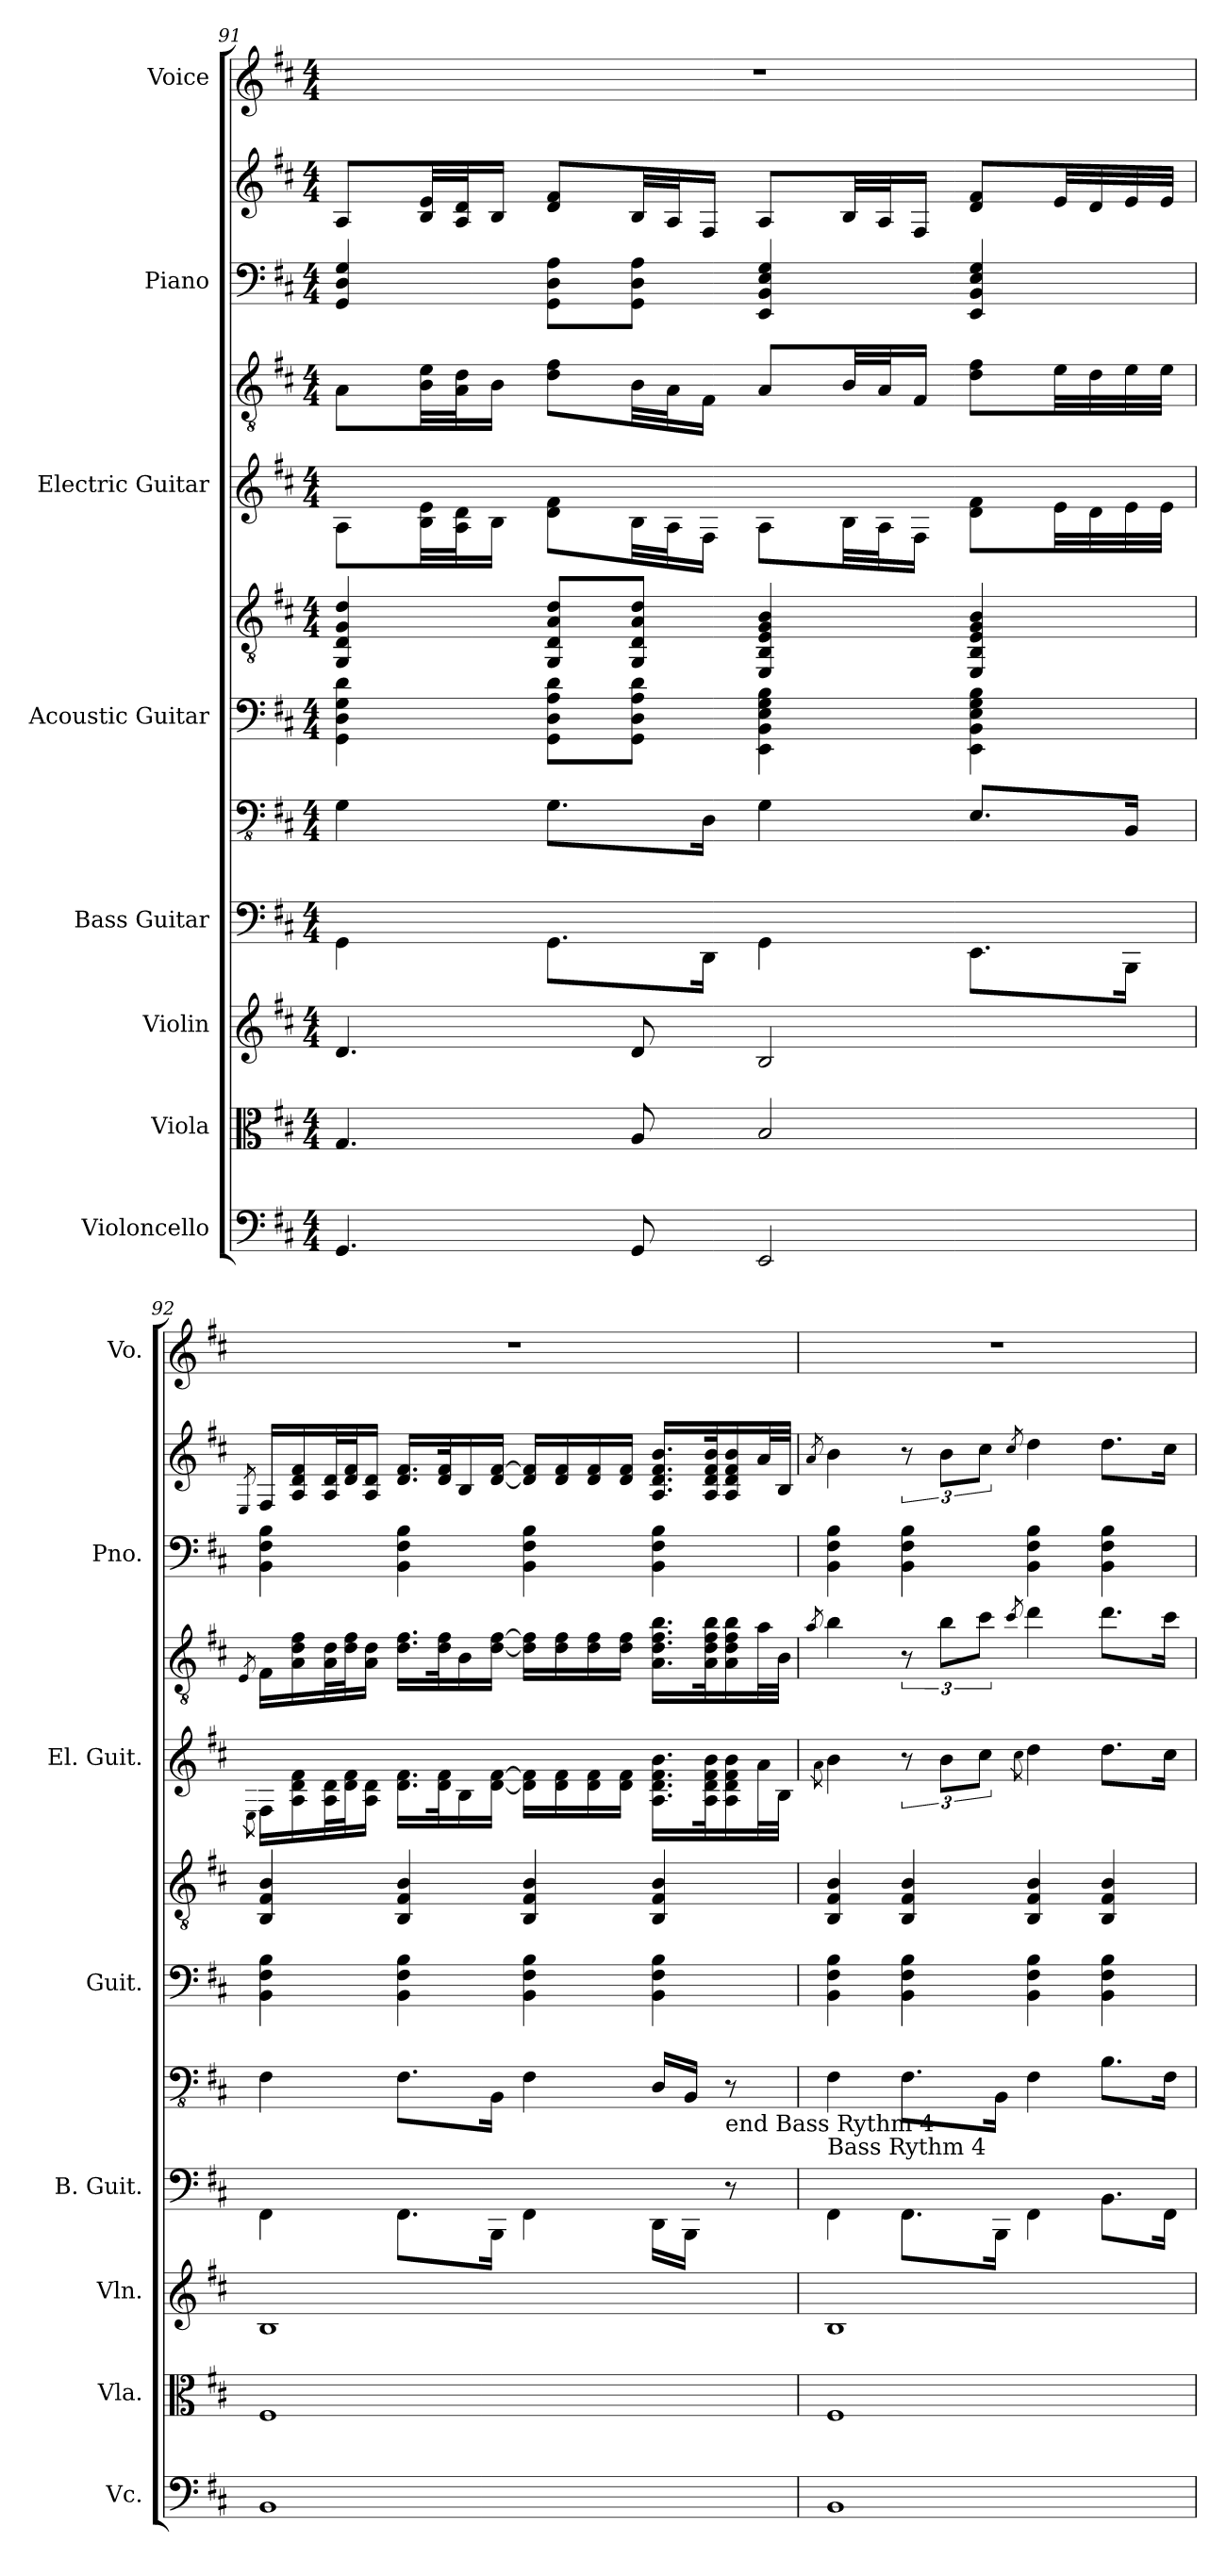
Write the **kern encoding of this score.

**kern	**kern	**kern	**kern	**kern	**kern	**kern	**kern	**kern	**kern	**kern	**kern
*part8	*part7	*part6	*part5	*part5	*part4	*part4	*part3	*part3	*part2	*part2	*part1
*staff12	*staff11	*staff10	*staff9	*staff8	*staff7	*staff6	*staff5	*staff4	*staff3	*staff2	*staff1
*I"Violoncello	*I"Viola	*I"Violin	*I"Bass Guitar	*	*I"Acoustic Guitar	*	*I"Electric Guitar	*	*I"Piano	*	*I"Voice
*I'Vc.	*I'Vla.	*I'Vln.	*I'B. Guit.	*	*I'Guit.	*	*I'El. Guit.	*	*I'Pno.	*	*I'Vo.
*clefF4	*clefC3	*clefG2	*	*clefFv4	*	*clefGv2	*	*clefGv2	*clefF4	*clefG2	*clefG2
*k[f#c#]	*k[f#c#]	*k[f#c#]	*k[f#c#]	*k[f#c#]	*k[f#c#]	*k[f#c#]	*k[f#c#]	*k[f#c#]	*k[f#c#]	*k[f#c#]	*k[f#c#]
*M4/4	*M4/4	*M4/4	*M4/4	*M4/4	*M4/4	*M4/4	*M4/4	*M4/4	*M4/4	*M4/4	*M4/4
=91	=91	=91	=91	=91	=91	=91	=91	=91	=91	=91	=91
4.GG/	4.G/	4.d/	4GG\	4GG\	4GG\ 4D\ 4G\ 4d\	4GG/ 4D/ 4G/ 4d/	8A\L	8A\L	4GG/ 4D/ 4G/	8A/L	1r
.	.	.	.	.	.	.	32B\ 32e\LL	32B\ 32e\LL	.	32B/ 32e/LL	.
.	.	.	.	.	.	.	32A\ 32d\J	32A\ 32d\J	.	32A/ 32d/J	.
.	.	.	.	.	.	.	16B\JJ	16B\JJ	.	16B/JJ	.
.	.	.	8.GG\L	8.GG\L	8GG\ 8D\ 8A\ 8d\L	8GG/ 8D/ 8A/ 8d/L	8d\ 8f#\L	8d\ 8f#\L	8GG\ 8D\ 8A\L	8d/ 8f#/L	.
8GG/	8A/	8d/	.	.	8GG\ 8D\ 8A\ 8d\J	8GG/ 8D/ 8A/ 8d/J	32B\LL	32B\LL	8GG\ 8D\ 8A\J	32B/LL	.
.	.	.	.	.	.	.	32A\J	32A\J	.	32A/J	.
.	.	.	16DD\Jk	16DD\Jk	.	.	16F#\JJ	16F#\JJ	.	16F#/JJ	.
2EE/	2B/	2B/	4GG\	4GG\	4EE\ 4BB\ 4E\ 4G\ 4B\	4EE/ 4BB/ 4E/ 4G/ 4B/	8A\L	8A/L	4EE/ 4BB/ 4E/ 4G/	8A/L	.
.	.	.	.	.	.	.	32B\LL	32B/LL	.	32B/LL	.
.	.	.	.	.	.	.	32A\J	32A/J	.	32A/J	.
.	.	.	.	.	.	.	16F#\JJ	16F#/JJ	.	16F#/JJ	.
.	.	.	8.EE\L	8.EE/L	4EE\ 4BB\ 4E\ 4G\ 4B\	4EE/ 4BB/ 4E/ 4G/ 4B/	8d\ 8f#\L	8d\ 8f#\L	4EE/ 4BB/ 4E/ 4G/	8d/ 8f#/L	.
.	.	.	.	.	.	.	32e\LL	32e\LL	.	32e/LL	.
.	.	.	.	.	.	.	32d\	32d\	.	32d/	.
.	.	.	16BBB\Jk	16BBB/Jk	.	.	32e\	32e\	.	32e/	.
.	.	.	.	.	.	.	32e\JJJ	32e\JJJ	.	32e/JJJ	.
=92	=92	=92	=92	=92	=92	=92	=92	=92	=92	=92	=92
.	.	.	.	.	.	.	8qE\	8qE/	.	8qE/	.
1BB	1F#	1B	4FF#\	4FF#\	4BB\ 4F#\ 4B\	4BB/ 4F#/ 4B/	16F#\LL	16F#\LL	4BB\ 4F#\ 4B\	16F#/LL	1r
.	.	.	.	.	.	.	16A\ 16d\ 16f#\	16A\ 16d\ 16f#\	.	16A/ 16d/ 16f#/	.
.	.	.	.	.	.	.	32A\ 32d\L	32A\ 32d\L	.	32A/ 32d/L	.
.	.	.	.	.	.	.	32d\ 32f#\J	32d\ 32f#\J	.	32d/ 32f#/J	.
.	.	.	.	.	.	.	16A\ 16d\JJ	16A\ 16d\JJ	.	16A/ 16d/JJ	.
.	.	.	8.FF#\L	8.FF#\L	4BB\ 4F#\ 4B\	4BB/ 4F#/ 4B/	16.d\ 16.f#\LL	16.d\ 16.f#\LL	4BB\ 4F#\ 4B\	16.d/ 16.f#/LL	.
.	.	.	.	.	.	.	32d\ 32f#\K	32d\ 32f#\K	.	32d/ 32f#/K	.
.	.	.	.	.	.	.	16B\	16B\	.	16B/	.
.	.	.	16BBB\Jk	16BBB\Jk	.	.	[16d\ [16f#\JJ	[16d\ [16f#\JJ	.	[16d/ [16f#/JJ	.
.	.	.	4FF#\	4FF#\	4BB\ 4F#\ 4B\	4BB/ 4F#/ 4B/	16d\] 16f#\]LL	16d\] 16f#\]LL	4BB\ 4F#\ 4B\	16d/] 16f#/]LL	.
.	.	.	.	.	.	.	16d\ 16f#\	16d\ 16f#\	.	16d/ 16f#/	.
.	.	.	.	.	.	.	16d\ 16f#\	16d\ 16f#\	.	16d/ 16f#/	.
.	.	.	.	.	.	.	16d\ 16f#\JJ	16d\ 16f#\JJ	.	16d/ 16f#/JJ	.
.	.	.	16DD\LL	16DD/LL	4BB\ 4F#\ 4B\	4BB/ 4F#/ 4B/	16.A\ 16.d\ 16.f#\ 16.b\LL	16.A\ 16.d\ 16.f#\ 16.b\LL	4BB\ 4F#\ 4B\	16.A/ 16.d/ 16.f#/ 16.b/LL	.
.	.	.	16BBB\JJ	16BBB/JJ	.	.	.	.	.	.	.
.	.	.	.	.	.	.	32A\ 32d\ 32f#\ 32b\K	32A\ 32d\ 32f#\ 32b\K	.	32A/ 32d/ 32f#/ 32b/K	.
!	!	!	!	!LO:TX:b:t=end Bass Rythm 4	!	!	!	!	!	!	!
.	.	.	8r	8r	.	.	16A\ 16d\ 16f#\ 16b\	16A\ 16d\ 16f#\ 16b\	.	16A/ 16d/ 16f#/ 16b/	.
.	.	.	.	.	.	.	32a\L	32a\L	.	32a/L	.
.	.	.	.	.	.	.	32B\JJJ	32B\JJJ	.	32B/JJJ	.
!!LO:PB:g=z
=93	=93	=93	=93	=93	=93	=93	=93	=93	=93	=93	=93
.	.	.	.	.	.	.	8qa\	8qa/	.	8qa/	.
!	!	!	!	!LO:TX:b:t=Bass Rythm 4	!	!	!	!	!	!	!
1BB	1F#	1B	4FF#\	4FF#\	4BB\ 4F#\ 4B\	4BB/ 4F#/ 4B/	4b\	4b\	4BB\ 4F#\ 4B\	4b\	1r
.	.	.	8.FF#\L	8.FF#\L	4BB\ 4F#\ 4B\	4BB/ 4F#/ 4B/	12r	12r	4BB\ 4F#\ 4B\	12r	.
.	.	.	.	.	.	.	12b\L	12b\L	.	12b\L	.
.	.	.	.	.	.	.	12cc#\J	12cc#\J	.	12cc#\J	.
.	.	.	16BBB\Jk	16BBB\Jk	.	.	.	.	.	.	.
.	.	.	.	.	.	.	8qcc#\	8qcc#/	.	8qcc#/	.
.	.	.	4FF#\	4FF#\	4BB\ 4F#\ 4B\	4BB/ 4F#/ 4B/	4dd\	4dd\	4BB\ 4F#\ 4B\	4dd\	.
.	.	.	8.BB\L	8.BB\L	4BB\ 4F#\ 4B\	4BB/ 4F#/ 4B/	8.dd\L	8.dd\L	4BB\ 4F#\ 4B\	8.dd\L	.
.	.	.	16FF#\Jk	16FF#\Jk	.	.	16cc#\Jk	16cc#\Jk	.	16cc#\Jk	.
=	=	=	=	=	=	=	=	=	=	=	=
*-	*-	*-	*-	*-	*-	*-	*-	*-	*-	*-	*-
